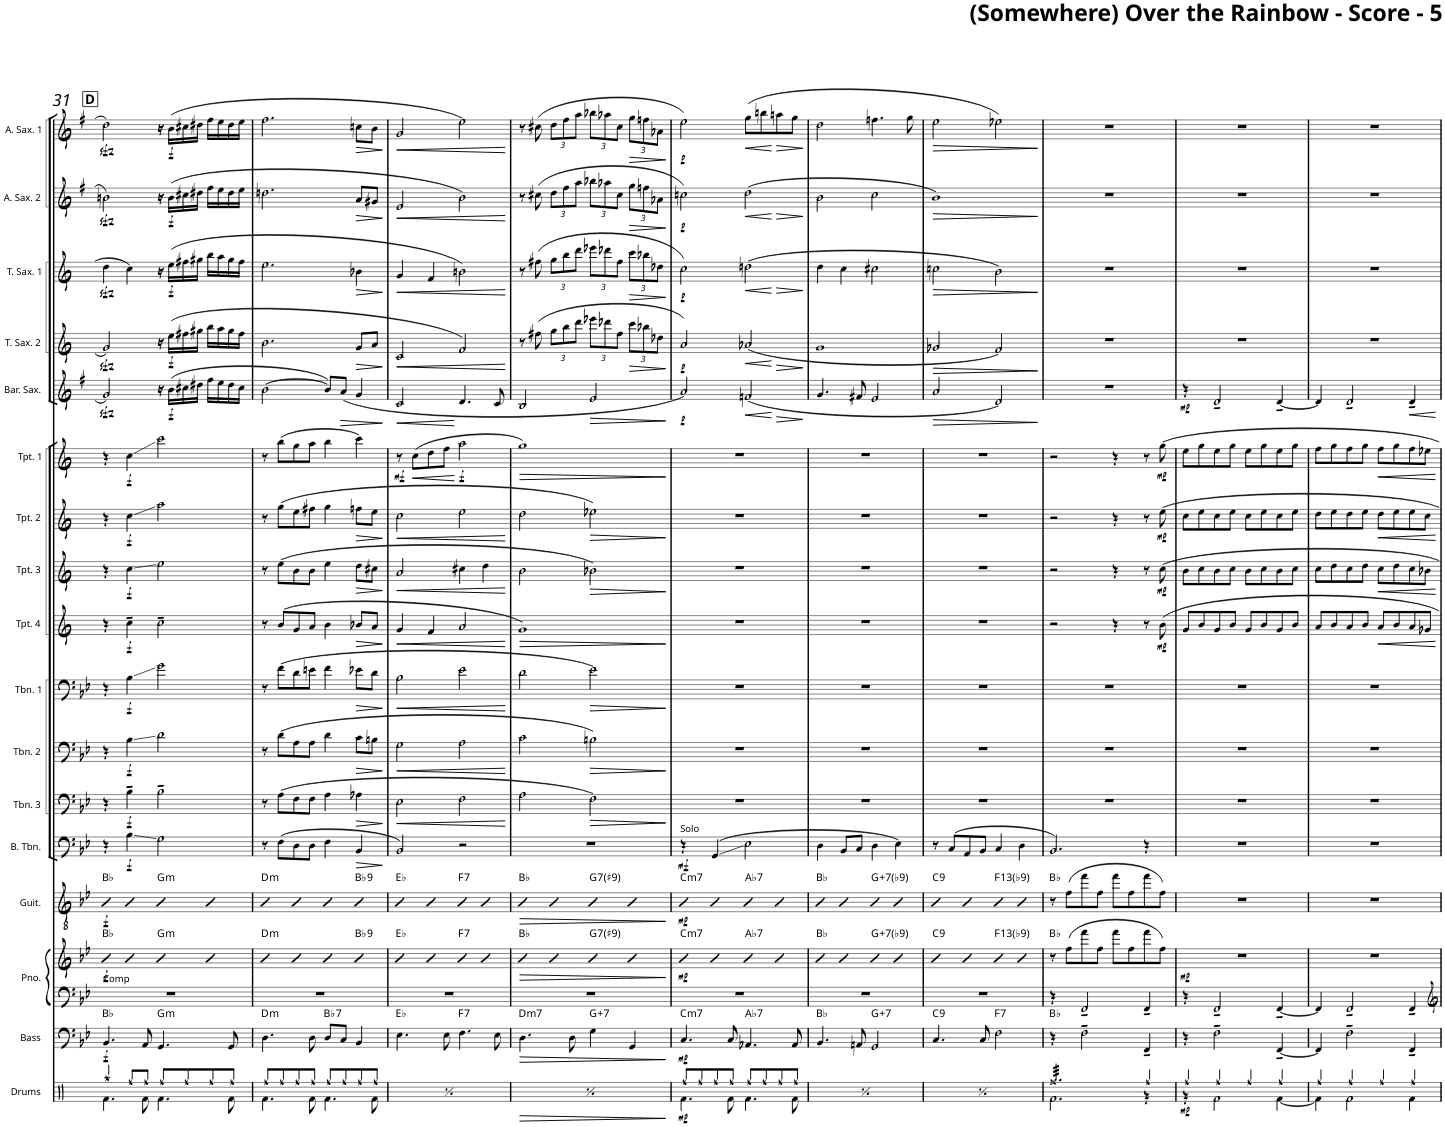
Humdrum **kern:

**kern	**dynam	**kern	**dynam	**kern	**dynam	**kern	**dynam	**kern	**dynam	**kern	**dynam	**harte	**kern	**kern	**dynam	**harte	**kern	**dynam	**harte	**kern	**dynam	**kern	**dynam	**kern	**dynam	**kern	**dynam	**kern	**dynam	**kern	**dynam	**kern	**dynam	**kern	**dynam	**kern	**dynam	**kern	**dynam	**kern	**dynam	**kern	**dynam	**kern	**dynam	**kern	**dynam	**kern	**dynam	**kern	**dynam	**kern	**dynam	**kern	**dynam
*part26	*part26	*part25	*part25	*part24	*part24	*part23	*part23	*part22	*part22	*part21	*part21	*part21	*part20	*part20	*part20	*part20	*part19	*part19	*part19	*part18	*part18	*part17	*part17	*part16	*part16	*part15	*part15	*part14	*part14	*part13	*part13	*part12	*part12	*part11	*part11	*part10	*part10	*part9	*part9	*part8	*part8	*part7	*part7	*part6	*part6	*part5	*part5	*part4	*part4	*part3	*part3	*part2	*part2	*part1	*part1
*staff27	*staff27	*staff26	*staff26	*staff25	*staff25	*staff24	*staff24	*staff23	*staff23	*staff22	*staff22	*	*staff21	*staff20	*staff20/21	*	*staff19	*staff19	*	*staff18	*staff18	*staff17	*staff17	*staff16	*staff16	*staff15	*staff15	*staff14	*staff14	*staff13	*staff13	*staff12	*staff12	*staff11	*staff11	*staff10	*staff10	*staff9	*staff9	*staff8	*staff8	*staff7	*staff7	*staff6	*staff6	*staff5	*staff5	*staff4	*staff4	*staff3	*staff3	*staff2	*staff2	*staff1	*staff1
*I"Violoncello	*	*I"Viola	*	*I"Violin 2	*	*I"Violin 1	*	*I"Drums	*	*I"Bass	*	*	*I"Piano	*	*	*	*I"Guitar	*	*	*I"Bass Bone	*	*I"Trombone 3	*	*I"Trombone 2	*	*I"Trombone 1	*	*I"Trumpet 4	*	*I"Trumpet 3	*	*I"Trumpet 2	*	*I"Trumpet 1	*	*I"Bari Sax	*	*I"Tenor Sax 2	*	*I"Tenor Sax 1	*	*I"Alto Sax 2	*	*I"Alto Sax 1	*	*I"Bb Bass Clarinet	*	*I"Bb Clarinet	*	*I"Bb Clarinet	*	*I"Flute	*	*I"Flute	*
*I'Vc.	*	*I'Vla.	*	*I'Vln. 2	*	*I'Vln. 1	*	*I'Drums	*	*I'Bass	*	*	*I'Pno.	*	*	*	*I'Guit.	*	*	*	*	*I'Tbn. 3	*	*I'Tbn. 2	*	*I'Tbn. 1	*	*I'Tpt. 4	*	*I'Tpt. 3	*	*I'Tpt. 2	*	*I'Tpt. 1	*	*I'Bar. Sax.	*	*I'T. Sax. 2	*	*I'T. Sax. 1	*	*I'A. Sax. 2	*	*I'A. Sax. 1	*	*I'Bb B. Cl.	*	*I'Bb Cl.	*	*I'Bb Cl.	*	*I'Fl.	*	*I'Fl.	*
!!LO:PB:g=z
*clefF4	*	*clefC3	*	*clefG2	*	*clefG2	*	*clefX	*	*clefF4	*	*	*clefF4	*clefG2	*	*	*clefGv2	*	*	*clefF4	*	*clefF4	*	*clefF4	*	*clefF4	*	*clefG2	*	*clefG2	*	*clefG2	*	*clefG2	*	*clefG2	*	*clefG2	*	*clefG2	*	*clefG2	*	*clefG2	*	*clefG2	*	*clefG2	*	*clefG2	*	*clefG2	*	*clefG2	*
*	*	*	*	*	*	*	*	*	*	*Trd7c12	*	*	*	*	*	*	*	*	*	*	*	*	*	*	*	*	*	*Trd1c2	*	*Trd1c2	*	*Trd1c2	*	*Trd1c2	*	*Trd12c21	*	*Trd8c14	*	*Trd8c14	*	*Trd5c9	*	*Trd5c9	*	*Trd8c14	*	*Trd1c2	*	*Trd1c2	*	*	*	*	*
*k[b-e-]	*	*k[b-e-]	*	*k[b-e-]	*	*k[b-e-]	*	*k[]	*	*k[b-e-]	*	*	*k[b-e-]	*k[b-e-]	*	*	*k[b-e-]	*	*	*k[b-e-]	*	*k[b-e-]	*	*k[b-e-]	*	*k[b-e-]	*	*k[]	*	*k[]	*	*k[]	*	*k[]	*	*k[f#]	*	*k[]	*	*k[]	*	*k[f#]	*	*k[f#]	*	*k[]	*	*k[]	*	*k[]	*	*k[b-e-]	*	*k[b-e-]	*
*M4/4	*	*M4/4	*	*M4/4	*	*M4/4	*	*M4/4	*	*M4/4	*	*	*M4/4	*M4/4	*	*	*M4/4	*	*	*M4/4	*	*M4/4	*	*M4/4	*	*M4/4	*	*M4/4	*	*M4/4	*	*M4/4	*	*M4/4	*	*M4/4	*	*M4/4	*	*M4/4	*	*M4/4	*	*M4/4	*	*M4/4	*	*M4/4	*	*M4/4	*	*M4/4	*	*M4/4	*
!!LO:REH:place=s1:a:B:cj:fs=14:t=D
=31	=31	=31	=31	=31	=31	=31	=31	=31	=31	=31	=31	=31	=31	=31	=31	=31	=31	=31	=31	=31	=31	=31	=31	=31	=31	=31	=31	=31	=31	=31	=31	=31	=31	=31	=31	=31	=31	=31	=31	=31	=31	=31	=31	=31	=31	=31	=31	=31	=31	=31	=31	=31	=31	=31	=31
*	*	*	*	*^	*	*	*	*^	*	*	*	*	*	*	*	*	*	*	*	*	*	*	*	*	*	*	*	*	*	*	*	*	*	*	*	*	*	*	*	*	*	*	*	*	*	*	*	*	*	*	*	*	*	*	*
!	!	!	!	!	!	!	!	!	!	!	!	!	!	!	!	!LO:TX:b:t=Comp	!	!	!	!	!	!	!	!	!	!	!	!	!	!	!	!	!	!	!	!	!	!	!	!	!	!	!	!	!	!	!	!	!	!	!	!	!	!	!	!	!
!	!	!	!	!	!	!LO:DY:b	!	!	!	!	!	!	!LO:DY:b	!	!	!	!LO:DY:b	!	!	!LO:DY:b	!	!	!	!	!	!	!	!	!	!	!	!	!	!	!	!	!	!	!	!	!	!	!	!	!	!	!	!	!	!	!	!	!	!	!	!	!
1BB-zz<	.	1Dnzz<	.	4c	1d	sfz	1fzz<	.	4Raa/	4.Rf\	.	4.BB-/	f	Bb:maj	1r	4b-	f	Bb:maj	4B-	f	Bb:maj	4r	.	4r	.	4r	.	4r	.	4r	.	4r	.	4r	.	4r	.	2gzz</	.	2gzz</	.	4ddzz<\	.	2bnzz<\	.	2ddzz<\	.	1czz<	.	1enzz<	.	1gzz<	.	4cczz<	.	1ffzz<	.
!	!	!	!	!	!	!	!	!	!	!	!	!	!	!	!	!	!	!	!	!	!	!	!LO:DY:b	!	!LO:DY:b	!	!LO:DY:b	!	!LO:DY:b	!	!LO:DY:b	!	!LO:DY:b	!	!LO:DY:b	!	!LO:DY:b	!	!	!	!	!	!	!	!	!	!	!	!	!	!	!	!	!	!	!	!
.	.	.	.	2.B-	.	.	.	.	8Rff/L	.	.	.	.	.	.	4b-	.	.	4B-	.	.	4B-\	f	4B-~\	f	4B-\	f	4B-\	f	4cc~\	f	4cc\	f	4cc\	f	4cc\	f	.	.	.	.	4cc\	.	.	.	.	.	.	.	.	.	.	.	2.b-	.	.	.
.	.	.	.	.	.	.	.	.	8Rff/J	8Rf\	.	8AA/	.	.	.	.	.	.	.	.	.	.	.	.	.	.	.	.	.	.	.	.	.	.	.	.	.	.	.	.	.	.	.	.	.	.	.	.	.	.	.	.	.	.	.	.	.
!	!	!	!	!	!	!	!	!	!	!	!	!	!	!LO:H:kt=m	!	!	!	!LO:H:kt=m	!	!	!LO:H:kt=m	!	!	!	!	!	!	!	!	!	!	!	!	!	!	!	!	!	!	!	!	!	!	!	!	!	!	!	!	!	!	!	!	!	!	!	!
.	.	.	.	.	.	.	.	.	8Rff/L	4.Rf\	.	4.GG/	.	G:min	.	4b-	.	G:min	4B-	.	G:min	2G\	.	2B-~\	.	2d\	.	2g\	.	2cc~\	.	2ee\	.	2aa\	.	2ccc\	.	16r	.	16r	.	16r	.	16r	.	16r	.	.	.	.	.	.	.	.	.	.	.
!	!	!	!	!	!	!	!	!	!	!	!	!	!	!	!	!	!	!	!	!	!	!	!	!	!	!	!	!	!	!	!	!	!	!	!	!	!	!	!LO:DY:b	!	!LO:DY:b	!	!LO:DY:b	!	!LO:DY:b	!	!LO:DY:b	!	!	!	!	!	!	!	!	!	!
.	.	.	.	.	.	.	.	.	.	.	.	.	.	.	.	.	.	.	.	.	.	.	.	.	.	.	.	.	.	.	.	.	.	.	.	.	.	(16b\LL	f	(16ee\LL	f	(16ee\LL	f	(16b\LL	f	(16b\LL	f	.	.	.	.	.	.	.	.	.	.
.	.	.	.	.	.	.	.	.	8Rff/	.	.	.	.	.	.	.	.	.	.	.	.	.	.	.	.	.	.	.	.	.	.	.	.	.	.	.	.	16cc#X\	.	16ff#X\	.	16ff#X\	.	16cc#X\	.	16cc#X\	.	.	.	.	.	.	.	.	.	.	.
.	.	.	.	.	.	.	.	.	.	.	.	.	.	.	.	.	.	.	.	.	.	.	.	.	.	.	.	.	.	.	.	.	.	.	.	.	.	16dd#X\JJ	.	16gg#X\JJ	.	16gg#X\JJ	.	16dd#X\JJ	.	16dd#X\JJ	.	.	.	.	.	.	.	.	.	.	.
.	.	.	.	.	.	.	.	.	8Rff/	.	.	.	.	.	.	4b-	.	.	4B-	.	.	.	.	.	.	.	.	.	.	.	.	.	.	.	.	.	.	16ff#\LL	.	16bb\LL	.	16bb\LL	.	16ff#\LL	.	16ff#\LL	.	.	.	.	.	.	.	.	.	.	.
.	.	.	.	.	.	.	.	.	.	.	.	.	.	.	.	.	.	.	.	.	.	.	.	.	.	.	.	.	.	.	.	.	.	.	.	.	.	16ee\	.	16aa\	.	16aa\	.	16ee\	.	16ee\	.	.	.	.	.	.	.	.	.	.	.
.	.	.	.	.	.	.	.	.	8Rff/J	8Rf\	.	8GG/	.	.	.	.	.	.	.	.	.	.	.	.	.	.	.	.	.	.	.	.	.	.	.	.	.	16dd#\	.	16gg#\	.	16gg#\	.	16dd#\	.	16dd#\	.	.	.	.	.	.	.	.	.	.	.
.	.	.	.	.	.	.	.	.	.	.	.	.	.	.	.	.	.	.	.	.	.	.	.	.	.	.	.	.	.	.	.	.	.	.	.	.	.	16cc#\JJ	.	16ff#\JJ	.	16ff#\JJ	.	16ee\JJ	.	16ee\JJ	.	.	.	.	.	.	.	.	.	.	.
*	*	*	*	*v	*v	*	*	*	*	*	*	*	*	*	*	*	*	*	*	*	*	*	*	*	*	*	*	*	*	*	*	*	*	*	*	*	*	*	*	*	*	*	*	*	*	*	*	*	*	*	*	*	*	*	*	*	*
=32	=32	=32	=32	=32	=32	=32	=32	=32	=32	=32	=32	=32	=32	=32	=32	=32	=32	=32	=32	=32	=32	=32	=32	=32	=32	=32	=32	=32	=32	=32	=32	=32	=32	=32	=32	=32	=32	=32	=32	=32	=32	=32	=32	=32	=32	=32	=32	=32	=32	=32	=32	=32	=32	=32	=32	=32
!	!	!	!	!	!	!	!	!	!	!	!	!	!LO:H:kt=m	!	!	!	!LO:H:kt=m	!	!	!LO:H:kt=m	!	!	!	!	!	!	!	!	!	!	!	!	!	!	!	!	!	!	!	!	!	!	!	!	!	!	!	!	!	!	!	!	!	!	!	!
[2D	.	8r	.	8r	.	8r	.	8Rff/L	4.Rf\	.	4.D\	.	D:min	1r	4b-	.	D:min	4B-	.	D:min	8r	.	8r	.	8r	.	8r	.	8r	.	8r	.	8r	.	8r	.	[2b\	.	2.b\	.	2.ee\	.	2.ddn\	.	2.ff#\	.	[2e	.	8r	.	8r	.	8r	.	8r	.
.	.	(8A	.	(8d 8f	.	(8a	.	8Rff/	.	.	.	.	.	.	.	.	.	.	.	.	(8F\L	.	(8A\L	.	(8d\L	.	(8f\L	.	(8b/L	.	(8ee\L	.	(8gg\L	.	(8bb\L	.	.	.	.	.	.	.	.	.	.	.	.	.	(8b	.	(8ee	.	(8ff	.	(8aa	.
.	.	8F/L	.	8A/ 8d/L	.	8f/L	.	8Rff/	.	.	.	.	.	.	4b-	.	.	4B-	.	.	8D\	.	8F\	.	8A\	.	8d\	.	8g/	.	8b\	.	8ee\	.	8gg\	.	.	.	.	.	.	.	.	.	.	.	.	.	8g/L	.	8b\L	.	8dd\L	.	8ff\L	.
.	.	8G/J	.	8A/ 8en/J	.	8g/J	.	8Rff/J	8Rf\	.	8D\	.	.	.	.	.	.	.	.	.	8D\J	.	8F\J	.	8A\J	.	8en\J	.	8a/J	.	8b\J	.	8ff#X\J	.	8aa\J	.	.	.	.	.	.	.	.	.	.	.	.	.	8a/J	.	8b\J	.	8een\J	.	8gg\J	.
!	!	!	!	!	!	!	!	!	!	!	!	!	!LO:H:kt=7	!	!	!	!	!	!	!	!	!	!	!	!	!	!	!	!	!	!	!	!	!	!	!	!	!	!	!	!	!	!	!	!	!	!	!	!	!	!	!	!	!	!	!
8D/L]	.	4A	.	4d 4f	.	4a	.	8Rff/L	4.Rf\	.	8D/L	.	Bb:7	.	4b-	.	.	4B-	.	.	4F\	.	4A\	.	4d\	.	4f\	.	4b\	.	4ee\	.	4gg\	.	4bb\	.	8b/L])	.	.	.	.	.	.	.	.	.	8e/L]	.	4b	.	4ee	.	4ff	.	4aa	.
!	!LO:HP:b	!	!	!	!	!	!	!	!	!	!	!	!	!	!	!	!	!	!	!	!	!	!	!	!	!	!	!	!	!	!	!	!	!	!	!	!	!LO:HP:b	!	!	!	!	!	!	!	!	!	!LO:HP:b	!	!	!	!	!	!	!	!
(8C/J	>	.	.	.	.	.	.	8Rff/	.	.	8C/J	.	.	.	.	.	.	.	.	.	.	.	.	.	.	.	.	.	.	.	.	.	.	.	.	.	(8a/J	>	.	.	.	.	.	.	.	.	(8d/J	>	.	.	.	.	.	.	.	.
!	!	!	!LO:HP:b	!	!LO:HP:b	!	!	!	!	!	!	!	!	!	!	!	!LO:H:kt=9	!	!	!LO:H:kt=9	!	!LO:HP:b	!	!LO:HP:b	!	!LO:HP:b	!	!LO:HP:b	!	!LO:HP:b	!	!LO:HP:b	!	!LO:HP:b	!	!	!	!	!	!LO:HP:b	!	!LO:HP:b	!	!LO:HP:b	!	!LO:HP:b	!	!	!	!LO:HP:b	!	!LO:HP:b	!	!LO:HP:b	!	!
4BB-	.	8A-X/L	>	8c/ 8e-X/L	>	4b-)	.	8Rff/	.	.	4BB-/	.	.	.	4b-	.	Bb:9	4B-	.	Bb:9	4BB-/	>	4A-X\	>	8c\L	>	8e-X\L	>	8b-X/L	>	8dd\L	>	8ffn\L	>	4ccc\)	.	4g/	.	8g/L	>	4b-X\	>	8a/L	>	8ccn\L	>	4c	.	8b-X/L	>	8dd\L	>	8ee-X\L	>	4bb-)	.
.	.	8G/J	.	8Bn/ 8d/J	.	.	.	8Rff/J	8Rf\	.	.	.	.	.	.	.	.	.	.	.	.	.	.	.	8Bn\J	.	8d\J	.	8a/J	.	8cc#X\J	.	8ee\J	.	.	.	.	.	8a/J	.	.	.	8g#X/J	.	8b\J	.	.	.	8a/J	.	8cc#X\J	.	8dd\J	.	.	.
*	*	*	*	*	*	*	*	*v	*v	*	*	*	*	*	*	*	*	*	*	*	*	*	*	*	*	*	*	*	*	*	*	*	*	*	*	*	*	*	*	*	*	*	*	*	*	*	*	*	*	*	*	*	*	*	*	*
.	]	.	]	.	]	.	.	.	.	.	.	.	.	.	.	.	.	.	.	.	]	.	]	.	]	.	]	.	]	.	]	.	]	.	.	.	]	.	]	.	]	.	]	.	]	.	]	.	]	.	]	.	]	.	.
=33	=33	=33	=33	=33	=33	=33	=33	=33	=33	=33	=33	=33	=33	=33	=33	=33	=33	=33	=33	=33	=33	=33	=33	=33	=33	=33	=33	=33	=33	=33	=33	=33	=33	=33	=33	=33	=33	=33	=33	=33	=33	=33	=33	=33	=33	=33	=33	=33	=33	=33	=33	=33	=33	=33	=33
!	!LO:HP:b	!	!LO:HP:b	!	!LO:HP:b	!	!LO:DY:b	!	!	!	!	!	!	!	!	!	!	!	!	!	!	!	!LO:HP:b	!	!LO:HP:b	!	!LO:HP:b	!	!LO:HP:b	!	!LO:HP:b	!	!LO:HP:b	!	!LO:DY:b	!	!LO:HP:b	!	!LO:HP:b	!	!LO:HP:b	!	!LO:HP:b	!	!LO:HP:b	!	!LO:HP:b	!	!LO:HP:b	!	!LO:HP:b	!	!LO:HP:b	!	!LO:DY:b
*	*	*	*	*^	*	*	*	*^	*	*	*	*	*	*	*	*	*	*	*	*	*	*	*	*	*	*	*	*	*	*	*	*	*	*	*	*	*	*	*	*	*	*	*	*	*	*	*	*	*	*	*	*	*	*	*
2EE-	<	4F	<	2G 2B-	2ryy	<	8r	mf	8Rff/L	4.Rf\	.	4.E-\	.	Eb:maj	1r	4b-	.	Eb:maj	4B-	.	Eb:maj	2BB-/)	.	2E-\	<	2G\	<	2B-\	<	4g/	<	2a/	<	2cc\	<	8r	mf	2c/	<	2c/	<	4g/	<	2e/	<	2g/	<	2F	<	4g	<	2a	<	2b-	<	8r	mf
!	!	!	!	!	!	!	!	!LO:HP:b	!	!	!	!	!	!	!	!	!	!	!	!	!	!	!	!	!	!	!	!	!	!	!	!	!	!	!	!	!LO:HP:b	!	!	!	!	!	!	!	!	!	!	!	!	!	!	!	!	!	!	!	!LO:HP:b
.	.	.	.	.	.	.	(8B-	<	8Rff/	.	.	.	.	.	.	.	.	.	.	.	.	.	.	.	.	.	.	.	.	.	.	.	.	.	.	(8cc\L	<	.	.	.	.	.	.	.	.	.	.	.	.	.	.	.	.	.	.	(8b-	<
.	.	4E-	.	.	.	.	8c/L	.	8Rff/	.	.	.	.	.	.	4b-	.	.	4B-	.	.	.	.	.	.	.	.	.	.	4f/	.	.	.	.	.	8dd\	.	.	.	.	.	4f/	.	.	.	.	.	.	.	4f	.	.	.	.	.	8cc\L	.
.	.	.	.	.	.	.	8e-/J	.	8Rff/J	8Rf\	.	8E-\	.	.	.	.	.	.	.	.	.	.	.	.	.	.	.	.	.	.	.	.	.	.	.	8ff\J	.	.	.	.	.	.	.	.	.	.	.	.	.	.	.	.	.	.	.	8ee-\J	.
!	!	!	!	!	!	!	!	!LO:DY:n=1:b	!	!	!	!	!	!LO:H:kt=7	!	!	!	!LO:H:kt=7	!	!	!LO:H:kt=7	!	!	!	!	!	!	!	!	!	!	!	!	!	!	!	!LO:DY:n=1:b	!	!	!	!	!	!	!	!	!	!	!	!	!	!	!	!	!	!	!	!LO:DY:n=1:b
4.FF	[	2G	.	2d	4Bn	.	2g	[ f	8Rff/L	4.Rf\	.	4.F\	.	F:7	.	4b-	.	F:7	4B-	.	F:7	2r	.	2F\	.	2A\	.	2e-\	.	2a/	.	4cc#X\	.	2ee\	.	2aa\	[ f	4.d/	[	2f/)	.	2bn\)	.	2b\)	.	2ee\)	.	4.G	[	2a	.	4cc#X	.	2dd	.	2gg	[ f
.	.	.	.	.	.	.	.	.	8Rff/	.	.	.	.	.	.	.	.	.	.	.	.	.	.	.	.	.	.	.	.	.	.	.	.	.	.	.	.	.	.	.	.	.	.	.	.	.	.	.	.	.	.	.	.	.	.	.	.
.	.	.	.	.	4c	.	.	.	8Rff/	.	.	.	.	.	.	4b-	.	.	4B-	.	.	.	.	.	.	.	.	.	.	.	.	4dd\	.	.	.	.	.	.	.	.	.	.	.	.	.	.	.	.	.	.	.	4dd	.	.	.	.	.
8EE-	.	.	.	.	.	.	.	.	8Rff/J	8Rf\	.	8E-\	.	.	.	.	.	.	.	.	.	.	.	.	.	.	.	.	.	.	.	.	.	.	.	.	.	8c/	.	.	.	.	.	.	.	.	.	8F	.	.	.	.	.	.	.	.	.
*	*	*	*	*v	*v	*	*	*	*v	*v	*	*	*	*	*	*	*	*	*	*	*	*	*	*	*	*	*	*	*	*	*	*	*	*	*	*	*	*	*	*	*	*	*	*	*	*	*	*	*	*	*	*	*	*	*	*	*
.	.	.	[	.	[	.	.	.	.	.	.	.	.	.	.	.	.	.	.	.	.	.	[	.	[	.	[	.	[	.	[	.	[	.	.	.	.	.	[	.	[	.	[	.	[	.	.	.	[	.	[	.	[	.	.
=34	=34	=34	=34	=34	=34	=34	=34	=34	=34	=34	=34	=34	=34	=34	=34	=34	=34	=34	=34	=34	=34	=34	=34	=34	=34	=34	=34	=34	=34	=34	=34	=34	=34	=34	=34	=34	=34	=34	=34	=34	=34	=34	=34	=34	=34	=34	=34	=34	=34	=34	=34	=34	=34	=34	=34
!	!	!	!LO:HP:b	!	!	!	!LO:HP:b	!	!	!	!LO:HP:b	!LO:H:kt=m7	!	!	!LO:HP:b	!	!	!LO:HP:b	!	!	!	!	!	!	!	!	!	!	!LO:HP:b	!	!	!	!	!	!LO:HP:b	!	!	!	!	!	!	!	!	!	!	!	!	!	!LO:HP:b	!	!	!	!	!	!LO:HP:b
*	*	*	*	*	*	*	*	*^	*	*	*	*	*	*	*	*	*	*	*	*	*	*	*	*	*	*	*	*	*	*	*	*	*	*	*	*	*	*	*	*	*	*	*	*	*	*	*	*	*	*	*	*	*	*	*
2DD	.	1F)	>	2A 2c	.	1f)	>	8Rff/L	4.Rf\	.	4.D\	>	D:min7	1r	4b-	>	Bb:maj	4B-	>	Bb:maj	1r	.	2A\	.	2c\	.	2d\	.	1g)	>	2b\	.	2dd\	.	1gg)	>	2B/	.	8r	.	8r	.	8r	.	8r	.	2E	.	1g)	>	2b	.	2cc	.	1ff)	>
.	.	.	.	.	.	.	.	8Rff/	.	.	.	.	.	.	.	.	.	.	.	.	.	.	.	.	.	.	.	.	.	.	.	.	.	.	.	.	.	.	(8ff#X\	.	(8ff#X\	.	(8cc#X\	.	(8cc#X\	.	.	.	.	.	.	.	.	.	.	.
*	*	*	*	*	*	*	*	*	*	*	*	*	*	*	*	*	*	*	*	*	*	*	*	*	*	*	*	*	*	*	*	*	*	*	*	*	*	*	*Xbrackettup	*	*Xbrackettup	*	*Xbrackettup	*	*Xbrackettup	*	*	*	*	*	*	*	*	*	*	*
.	.	.	.	.	.	.	.	8Rff/	.	.	.	.	.	.	4b-	.	.	4B-	.	.	.	.	.	.	.	.	.	.	.	.	.	.	.	.	.	.	.	.	12gg\L	.	12gg\L	.	12dd\L	.	12dd\L	.	.	.	.	.	.	.	.	.	.	.
.	.	.	.	.	.	.	.	.	.	.	.	.	.	.	.	.	.	.	.	.	.	.	.	.	.	.	.	.	.	.	.	.	.	.	.	.	.	.	12bb\	.	12bb\	.	12ff#\	.	12ff#\	.	.	.	.	.	.	.	.	.	.	.
.	.	.	.	.	.	.	.	8Rff/J	8Rf\	.	8D\	.	.	.	.	.	.	.	.	.	.	.	.	.	.	.	.	.	.	.	.	.	.	.	.	.	.	.	.	.	.	.	.	.	.	.	.	.	.	.	.	.	.	.	.	.
.	.	.	.	.	.	.	.	.	.	.	.	.	.	.	.	.	.	.	.	.	.	.	.	.	.	.	.	.	.	.	.	.	.	.	.	.	.	.	12ddd\J	.	12ddd\J	.	12aa\J	.	12aa\J	.	.	.	.	.	.	.	.	.	.	.
!	!LO:HP:b	!	!	!	!LO:HP:b	!	!	!	!	!	!	!	!LO:H:kt=7	!	!	!	!LO:H:kt=7	!	!	!LO:H:kt=7	!	!	!	!LO:HP:b	!	!LO:HP:b	!	!LO:HP:b	!	!	!	!LO:HP:b	!	!LO:HP:b	!	!	!	!LO:HP:b	!	!	!	!	!	!	!	!	!	!LO:HP:b	!	!	!	!LO:HP:b	!	!LO:HP:b	!	!
2GG	>	.	.	2A-X 2d-X)	>	.	.	8Rff/L	4.Rf\	.	4G\	.	G:aug(b7)	.	4b-	.	G:7(#9)	4B-	.	G:7(#9)	.	.	2F\)	>	2Bn\)	>	2e-\)	>	.	.	2b-X\)	>	2ee-X\)	>	.	.	2e/	>	12eee-X\L	.	12eee-X\L	.	12bb-X\L	.	12bb-X\L	.	2A	>	.	.	2b-X)	>	2dd-X)	>	.	.
.	.	.	.	.	.	.	.	.	.	.	.	.	.	.	.	.	.	.	.	.	.	.	.	.	.	.	.	.	.	.	.	.	.	.	.	.	.	.	12ddd-X\	.	12ddd-X\	.	12aa-X\	.	12aa-X\	.	.	.	.	.	.	.	.	.	.	.
.	.	.	.	.	.	.	.	8Rff/	.	.	.	.	.	.	.	.	.	.	.	.	.	.	.	.	.	.	.	.	.	.	.	.	.	.	.	.	.	.	.	.	.	.	.	.	.	.	.	.	.	.	.	.	.	.	.	.
.	.	.	.	.	.	.	.	.	.	.	.	.	.	.	.	.	.	.	.	.	.	.	.	.	.	.	.	.	.	.	.	.	.	.	.	.	.	.	12ff#\J	.	12ff#\J	.	12cc#\J	.	12cc#\J	.	.	.	.	.	.	.	.	.	.	.
!	!	!	!	!	!	!	!	!	!	!	!	!	!	!	!	!	!	!	!	!	!	!	!	!	!	!	!	!	!	!	!	!	!	!	!	!	!	!	!	!LO:HP:b	!	!LO:HP:b	!	!LO:HP:b	!	!LO:HP:b	!	!	!	!	!	!	!	!	!	!
.	.	.	.	.	.	.	.	8Rff/	.	.	4GG/	.	.	.	4b-	.	.	4B-	.	.	.	.	.	.	.	.	.	.	.	.	.	.	.	.	.	.	.	.	12ccc\L	>	12ccc\L	>	12gg\L	>	12gg\L	>	.	.	.	.	.	.	.	.	.	.
.	.	.	.	.	.	.	.	.	.	.	.	.	.	.	.	.	.	.	.	.	.	.	.	.	.	.	.	.	.	.	.	.	.	.	.	.	.	.	12bb-X\	.	12bb-X\	.	12ffn\	.	12ffn\	.	.	.	.	.	.	.	.	.	.	.
.	.	.	.	.	.	.	.	8Rff/J	8Rf\	.	.	.	.	.	.	.	.	.	.	.	.	.	.	.	.	.	.	.	.	.	.	.	.	.	.	.	.	.	.	.	.	.	.	.	.	.	.	.	.	.	.	.	.	.	.	.
.	.	.	.	.	.	.	.	.	.	.	.	.	.	.	.	.	.	.	.	.	.	.	.	.	.	.	.	.	.	.	.	.	.	.	.	.	.	.	12dd-X\J	.	12dd-X\J	.	12a-X\J	.	12a-X\J	.	.	.	.	.	.	.	.	.	.	.
*	*	*	*	*	*	*	*	*v	*v	*	*	*	*	*	*	*	*	*	*	*	*	*	*	*	*	*	*	*	*	*	*	*	*	*	*	*	*	*	*	*	*	*	*	*	*	*	*	*	*	*	*	*	*	*	*	*
.	]	.	]	.	]	.	]	.	.	.	]	.	.	.	]	.	.	]	.	.	.	.	]	.	]	.	]	.	]	.	]	.	]	.	]	.	]	.	]	.	]	.	]	.	]	.	]	.	]	.	]	.	]	.	]
=35	=35	=35	=35	=35	=35	=35	=35	=35	=35	=35	=35	=35	=35	=35	=35	=35	=35	=35	=35	=35	=35	=35	=35	=35	=35	=35	=35	=35	=35	=35	=35	=35	=35	=35	=35	=35	=35	=35	=35	=35	=35	=35	=35	=35	=35	=35	=35	=35	=35	=35	=35	=35	=35	=35	=35
*^	*	*^	*	*^	*	*	*	*^	*	*	*	*	*	*	*	*	*	*	*	*	*	*	*	*	*	*	*	*	*	*	*	*	*	*	*	*^	*	*^	*	*^	*	*^	*	*	*	*^	*	*^	*	*^	*	*^	*	*	*
*	*	*	*	*	*	*	*^	*	*	*	*	*	*	*	*	*	*	*	*	*	*	*	*	*	*	*	*	*	*	*	*	*	*	*	*	*	*	*	*	*	*	*	*	*	*	*	*	*	*	*	*	*	*	*	*	*	*	*	*	*	*	*	*	*	*	*	*
!	!	!	!	!	!	!	!	!	!	!	!	!	!	!	!	!	!	!	!	!	!	!	!	!	!LO:TX:a:t=Solo	!	!	!	!	!	!	!	!	!	!	!	!	!	!	!	!	!	!	!	!	!	!	!	!	!	!	!	!	!	!	!	!	!	!	!	!	!	!	!	!	!	!	!
!	!	!LO:DY:b	!	!	!LO:DY:b	!	!	!	!LO:DY:b	!	!LO:DY:b	!	!	!LO:DY:b	!	!LO:DY:b	!LO:H:kt=m7	!	!	!LO:DY:b	!LO:H:kt=m7	!	!LO:DY:b	!LO:H:kt=m7	!	!LO:DY:b	!	!	!	!	!	!	!	!	!	!	!	!	!	!	!	!	!LO:DY:b	!	!	!LO:DY:b	!	!	!LO:DY:b	!	!	!LO:DY:b	!	!LO:DY:b	!	!	!LO:DY:b	!	!	!LO:DY:b	!	!	!LO:DY:b	!	!	!LO:DY:b	!	!LO:DY:b
2C)	2ryy	p	2G	2ryy	p	2B- 2e-X	2ryy	2ryy	p	2g	p	8Rff/L	4.Rf\	mp	4.C/	mp	C:min7	1r	4b-	mp	C:min7	4B-	mp	C:min7	4r	mf	1r	.	1r	.	1r	.	1r	.	1r	.	1r	.	1r	.	2a/)	2ryy	p	2a/)	2ryy	p	2cc\)	2ryy	p	2ccn\)	2ryy	p	2ee\)	p	2d)	2ryy	p	2a	2ryy	p	2cc	2ryy	p	2ee-X	2ryy	p	2gg	p
.	.	.	.	.	.	.	.	.	.	.	.	8Rff/	.	.	.	.	.	.	.	.	.	.	.	.	.	.	.	.	.	.	.	.	.	.	.	.	.	.	.	.	.	.	.	.	.	.	.	.	.	.	.	.	.	.	.	.	.	.	.	.	.	.	.	.	.	.	.	.
.	.	.	.	.	.	.	.	.	.	.	.	8Rff/	.	.	.	.	.	.	4b-	.	.	4B-	.	.	(4GG/	.	.	.	.	.	.	.	.	.	.	.	.	.	.	.	.	.	.	.	.	.	.	.	.	.	.	.	.	.	.	.	.	.	.	.	.	.	.	.	.	.	.	.
.	.	.	.	.	.	.	.	.	.	.	.	8Rff/J	8Rf\	.	8C/	.	.	.	.	.	.	.	.	.	.	.	.	.	.	.	.	.	.	.	.	.	.	.	.	.	.	.	.	.	.	.	.	.	.	.	.	.	.	.	.	.	.	.	.	.	.	.	.	.	.	.	.	.
!	!	!LO:HP:b	!	!	!LO:HP:b	!	!	!	!LO:HP:b	!	!LO:HP:b	!	!	!	!	!	!LO:H:kt=7	!	!	!	!LO:H:kt=7	!	!	!LO:H:kt=7	!	!	!	!	!	!	!	!	!	!	!	!	!	!	!	!	!	!	!LO:HP:b	!	!	!LO:HP:b	!	!	!LO:HP:b	!	!	!LO:HP:b	!	!LO:HP:b	!	!	!LO:HP:b	!	!	!LO:HP:b	!	!	!LO:HP:b	!	!	!LO:HP:b	!	!LO:HP:b
(2AA-X	4AA-	<	(2G-X	4G-	<	(2cn 2f	4f	4c	<	(8b-\L	<	8Rff/L	4.Rf\	.	4.AA-X/	.	Ab:7	.	4b-	.	Ab:7	4B-	.	Ab:7	2E-\	.	.	.	.	.	.	.	.	.	.	.	.	.	.	.	(2fn/	4f	<	(2a-X/	4a-	<	(2ddn\	4dd	<	(2dd\	4dd	<	(8gg\L	<	(2B-X	4B-	<	(2a-X	4a-	<	(2ddn	4dd	<	(2ff	4ff	<	(8bb-\L	<
.	.	.	.	.	.	.	.	.	.	8ddn\J	.	8Rff/	.	.	.	.	.	.	.	.	.	.	.	.	.	.	.	.	.	.	.	.	.	.	.	.	.	.	.	.	.	.	.	.	.	.	.	.	.	.	.	.	8bbn\	.	.	.	.	.	.	.	.	.	.	.	.	.	8dddn\J	.
!	!	!	!	!	!LO:HP:n=1:b	!	!	!	!LO:HP:n=1:b	!	!LO:HP:n=1:b	!	!	!	!	!	!	!	!	!	!	!	!	!	!	!	!	!	!	!	!	!	!	!	!	!	!	!	!	!	!	!	!	!	!	!	!	!	!	!	!	!	!	!LO:HP:n=1:b	!	!	!	!	!	!LO:HP:n=1:b	!	!	!LO:HP:n=1:b	!	!	!LO:HP:n=1:b	!	!LO:HP:n=1:b
.	4AA-	[	.	4G-	[ >	.	4f	4c	[ >	8ccn\L	[ >	8Rff/	.	.	.	.	.	.	4b-	.	.	4B-	.	.	.	.	.	.	.	.	.	.	.	.	.	.	.	.	.	.	.	4f	[	.	4a-	[	.	4dd	[	.	4dd	[	8aan\	[ >	.	4B-	[	.	4a-	[ >	.	4dd	[ >	.	4ff	[ >	8cccn\L	[ >
.	.	.	.	.	.	.	.	.	.	8b-\J	.	8Rff/J	8Rf\	.	8AA-/	.	.	.	.	.	.	.	.	.	.	.	.	.	.	.	.	.	.	.	.	.	.	.	.	.	.	.	.	.	.	.	.	.	.	.	.	.	8gg\J	.	.	.	.	.	.	.	.	.	.	.	.	.	8bb-\J	.
*v	*v	*	*	*	*	*v	*v	*v	*	*	*	*v	*v	*	*	*	*	*	*	*	*	*	*	*	*	*	*	*	*	*	*	*	*	*	*	*	*	*	*	*	*v	*v	*	*v	*v	*	*v	*v	*	*v	*v	*	*	*	*v	*v	*	*v	*v	*	*v	*v	*	*v	*v	*	*	*
*	*	*v	*v	*	*	*	*	*	*	*	*	*	*	*	*	*	*	*	*	*	*	*	*	*	*	*	*	*	*	*	*	*	*	*	*	*	*	*	*	*	*	*	*	*	*	*	*	*	*	*	*	*	*	*	*	*
.	.	.	]	.	]	.	]	.	.	.	.	.	.	.	.	.	.	.	.	.	.	.	.	.	.	.	.	.	.	.	.	.	.	.	.	.	.	.	.	.	.	.	.	.	]	.	.	.	]	.	]	.	]	.	]
=36	=36	=36	=36	=36	=36	=36	=36	=36	=36	=36	=36	=36	=36	=36	=36	=36	=36	=36	=36	=36	=36	=36	=36	=36	=36	=36	=36	=36	=36	=36	=36	=36	=36	=36	=36	=36	=36	=36	=36	=36	=36	=36	=36	=36	=36	=36	=36	=36	=36	=36	=36	=36	=36	=36	=36
*	*	*	*	*^	*	*	*	*^	*	*	*	*	*	*	*	*	*	*	*	*	*	*	*	*	*	*	*	*	*	*	*	*	*	*	*	*	*	*	*	*	*	*	*	*	*	*	*	*	*	*	*	*	*	*	*
!	!	!	!	!	!	!	!	!	!	!	!LO:DY:b	!	!	!	!	!	!	!	!	!	!	!	!	!	!	!	!	!	!	!	!	!	!	!	!	!	!	!	!	!	!	!	!	!	!	!	!	!	!	!	!	!	!	!	!	!	!
4.BB-	.	1F	.	2d	4c	.	2f	.	8Rff/L	4.Rf\	mp	4.BB-/	.	Bb:maj	1r	4b-	.	Bb:maj	4B-	.	Bb:maj	4D\	.	1r	.	1r	.	1r	.	1r	.	1r	.	1r	.	1r	.	4.g/	.	1g	.	4dd\	.	2b\	.	2dd\	.	4.c	.	1g	.	4dd	.	2dd	.	2ff	.
.	.	.	.	.	.	.	.	.	8Rff/	.	.	.	.	.	.	.	.	.	.	.	.	.	.	.	.	.	.	.	.	.	.	.	.	.	.	.	.	.	.	.	.	.	.	.	.	.	.	.	.	.	.	.	.	.	.	.	.
.	.	.	.	.	4B-	.	.	.	8Rff/	.	.	.	.	.	.	4b-	.	.	4B-	.	.	8BB-/L	.	.	.	.	.	.	.	.	.	.	.	.	.	.	.	.	.	.	.	4cc\	.	.	.	.	.	.	.	.	.	4cc	.	.	.	.	.
8AAn	.	.	.	.	.	.	.	.	8Rff/J	8Rf\	.	8AAn/	.	.	.	.	.	.	.	.	.	8C/J	.	.	.	.	.	.	.	.	.	.	.	.	.	.	.	8f#X/	.	.	.	.	.	.	.	.	.	8Bn	.	.	.	.	.	.	.	.	.
!	!	!	!	!	!	!	!	!	!	!	!	!	!	!LO:H:kt=7	!	!	!	!LO:H:kt=7	!	!	!LO:H:kt=7	!	!	!	!	!	!	!	!	!	!	!	!	!	!	!	!	!	!	!	!	!	!	!	!	!	!	!	!	!	!	!	!	!	!	!	!
2GG	.	.	.	2Bn 2e-	2ryy	.	4.a-X	.	8Rff/L	4.Rf\	.	2GG/	.	G:aug(b7)	.	4b-	.	G:aug(b7,b9)	4B-	.	G:aug(b7,b9)	4D\	.	.	.	.	.	.	.	.	.	.	.	.	.	.	.	2e/	.	.	.	2cc#X\	.	2cc\	.	4.ffn\	.	2A	.	.	.	2cc#X	.	2ee-	.	4.aa-X	.
.	.	.	.	.	.	.	.	.	8Rff/	.	.	.	.	.	.	.	.	.	.	.	.	.	.	.	.	.	.	.	.	.	.	.	.	.	.	.	.	.	.	.	.	.	.	.	.	.	.	.	.	.	.	.	.	.	.	.	.
.	.	.	.	.	.	.	.	.	8Rff/	.	.	.	.	.	.	4b-	.	.	4B-	.	.	4E-\)	.	.	.	.	.	.	.	.	.	.	.	.	.	.	.	.	.	.	.	.	.	.	.	.	.	.	.	.	.	.	.	.	.	.	.
.	.	.	.	.	.	.	8b-	.	8Rff/J	8Rf\	.	.	.	.	.	.	.	.	.	.	.	.	.	.	.	.	.	.	.	.	.	.	.	.	.	.	.	.	.	.	.	.	.	.	.	8gg\	.	.	.	.	.	.	.	.	.	8bb-	.
=37	=37	=37	=37	=37	=37	=37	=37	=37	=37	=37	=37	=37	=37	=37	=37	=37	=37	=37	=37	=37	=37	=37	=37	=37	=37	=37	=37	=37	=37	=37	=37	=37	=37	=37	=37	=37	=37	=37	=37	=37	=37	=37	=37	=37	=37	=37	=37	=37	=37	=37	=37	=37	=37	=37	=37	=37	=37
!	!LO:HP:b	!	!LO:HP:b	!	!	!LO:HP:b	!	!LO:HP:b	!	!	!LO:DY:b	!	!	!LO:H:kt=9	!	!	!	!LO:H:kt=9	!	!	!LO:H:kt=9	!	!	!	!	!	!	!	!	!	!	!	!	!	!	!	!	!	!LO:HP:b	!	!LO:HP:b	!	!LO:HP:b	!	!LO:HP:b	!	!LO:HP:b	!	!LO:HP:b	!	!LO:HP:b	!	!LO:HP:b	!	!LO:HP:b	!	!LO:HP:b
2C	>	2F-X	>	1d)	2B-X	>	2g	>	8Rff/L	4.Rf\	mp	4.C/	.	C:9	1r	4b-	.	C:9	4B-	.	C:9	8r	.	1r	.	1r	.	1r	.	1r	.	1r	.	1r	.	1r	.	2a/	>	2g-X/	>	2ccn\	>	1b)	>	2ee\	>	2d	>	2g-X	>	2ccn	>	1dd)	>	2gg	>
.	.	.	.	.	.	.	.	.	8Rff/	.	.	.	.	.	.	.	.	.	.	.	.	(8C/L	.	.	.	.	.	.	.	.	.	.	.	.	.	.	.	.	.	.	.	.	.	.	.	.	.	.	.	.	.	.	.	.	.	.	.
.	.	.	.	.	.	.	.	.	8Rff/	.	.	.	.	.	.	4b-	.	.	4B-	.	.	8AA/	.	.	.	.	.	.	.	.	.	.	.	.	.	.	.	.	.	.	.	.	.	.	.	.	.	.	.	.	.	.	.	.	.	.	.
.	.	.	.	.	.	.	.	.	8Rff/J	8Rf\	.	8C/	.	.	.	.	.	.	.	.	.	8BB-/J	.	.	.	.	.	.	.	.	.	.	.	.	.	.	.	.	.	.	.	.	.	.	.	.	.	.	.	.	.	.	.	.	.	.	.
!	!	!	!	!	!	!	!	!	!	!	!	!	!	!LO:H:kt=7	!	!	!	!LO:H:kt=13	!	!	!LO:H:kt=13	!	!	!	!	!	!	!	!	!	!	!	!	!	!	!	!	!	!	!	!	!	!	!	!	!	!	!	!	!	!	!	!	!	!	!	!
2FF)	.	2E-)	.	.	2A	.	2g-X)	.	8Rff/L	4.Rf\	.	2F\	.	F:7	.	4b-	.	F:(3,5,b7,b9,11,13)	4B-	.	F:(3,5,b7,b9,11,13)	4C/	.	.	.	.	.	.	.	.	.	.	.	.	.	.	.	2d/)	.	2f/)	.	2b\)	.	.	.	2ee-X\)	.	2G)	.	2f)	.	2b)	.	.	.	2gg-X)	.
.	.	.	.	.	.	.	.	.	8Rff/	.	.	.	.	.	.	.	.	.	.	.	.	.	.	.	.	.	.	.	.	.	.	.	.	.	.	.	.	.	.	.	.	.	.	.	.	.	.	.	.	.	.	.	.	.	.	.	.
.	.	.	.	.	.	.	.	.	8Rff/	.	.	.	.	.	.	4b-	.	.	4B-	.	.	4D\	.	.	.	.	.	.	.	.	.	.	.	.	.	.	.	.	.	.	.	.	.	.	.	.	.	.	.	.	.	.	.	.	.	.	.
.	.	.	.	.	.	.	.	.	8Rff/J	8Rf\	.	.	.	.	.	.	.	.	.	.	.	.	.	.	.	.	.	.	.	.	.	.	.	.	.	.	.	.	.	.	.	.	.	.	.	.	.	.	.	.	.	.	.	.	.	.	.
*	*	*	*	*v	*v	*	*	*	*v	*v	*	*	*	*	*	*	*	*	*	*	*	*	*	*	*	*	*	*	*	*	*	*	*	*	*	*	*	*	*	*	*	*	*	*	*	*	*	*	*	*	*	*	*	*	*	*	*
.	]	.	]	.	]	.	]	.	.	.	.	.	.	.	.	.	.	.	.	.	.	.	.	.	.	.	.	.	.	.	.	.	.	.	.	.	]	.	]	.	]	.	]	.	]	.	]	.	]	.	]	.	]	.	]
=38	=38	=38	=38	=38	=38	=38	=38	=38	=38	=38	=38	=38	=38	=38	=38	=38	=38	=38	=38	=38	=38	=38	=38	=38	=38	=38	=38	=38	=38	=38	=38	=38	=38	=38	=38	=38	=38	=38	=38	=38	=38	=38	=38	=38	=38	=38	=38	=38	=38	=38	=38	=38	=38	=38	=38
*	*	*	*	*	*	*	*	*^	*	*	*	*	*	*	*	*	*	*	*	*	*	*	*	*	*	*	*	*	*	*	*	*	*	*	*	*	*	*	*	*	*	*	*	*	*	*	*	*	*	*	*	*	*	*	*
*	*	*	*	*	*	*	*	*tremolo	*	*	*	*	*	*	*	*	*	*	*	*	*	*	*	*	*	*	*	*	*	*	*	*	*	*	*	*	*	*	*	*	*	*	*	*	*	*	*	*	*	*	*	*	*	*	*	*
1r	.	2r	.	2r	.	2r	.	32Rff/LLL	2.Rf\	.	4r	.	Bb:maj	4r	8r	.	Bb:maj	8r	.	Bb:maj	2.BB-/)	.	1r	.	1r	.	1r	.	2r	.	2r	.	2r	.	2r	.	1r	.	1r	.	1r	.	1r	.	1r	.	1r	.	2r	.	2r	.	2r	.	2r	.
.	.	.	.	.	.	.	.	32Rff/	.	.	.	.	.	.	.	.	.	.	.	.	.	.	.	.	.	.	.	.	.	.	.	.	.	.	.	.	.	.	.	.	.	.	.	.	.	.	.	.	.	.	.	.	.	.	.	.
.	.	.	.	.	.	.	.	32Rff/	.	.	.	.	.	.	.	.	.	.	.	.	.	.	.	.	.	.	.	.	.	.	.	.	.	.	.	.	.	.	.	.	.	.	.	.	.	.	.	.	.	.	.	.	.	.	.	.
.	.	.	.	.	.	.	.	32Rff/	.	.	.	.	.	.	.	.	.	.	.	.	.	.	.	.	.	.	.	.	.	.	.	.	.	.	.	.	.	.	.	.	.	.	.	.	.	.	.	.	.	.	.	.	.	.	.	.
.	.	.	.	.	.	.	.	32Rff/	.	.	.	.	.	.	(8ff\L	.	.	(8f\L	.	.	.	.	.	.	.	.	.	.	.	.	.	.	.	.	.	.	.	.	.	.	.	.	.	.	.	.	.	.	.	.	.	.	.	.	.	.
.	.	.	.	.	.	.	.	32Rff/	.	.	.	.	.	.	.	.	.	.	.	.	.	.	.	.	.	.	.	.	.	.	.	.	.	.	.	.	.	.	.	.	.	.	.	.	.	.	.	.	.	.	.	.	.	.	.	.
.	.	.	.	.	.	.	.	32Rff/	.	.	.	.	.	.	.	.	.	.	.	.	.	.	.	.	.	.	.	.	.	.	.	.	.	.	.	.	.	.	.	.	.	.	.	.	.	.	.	.	.	.	.	.	.	.	.	.
.	.	.	.	.	.	.	.	32Rff/	.	.	.	.	.	.	.	.	.	.	.	.	.	.	.	.	.	.	.	.	.	.	.	.	.	.	.	.	.	.	.	.	.	.	.	.	.	.	.	.	.	.	.	.	.	.	.	.
.	.	.	.	.	.	.	.	32Rff/	.	.	2F~\	.	.	2FF~/	8fff\	.	.	8ff\	.	.	.	.	.	.	.	.	.	.	.	.	.	.	.	.	.	.	.	.	.	.	.	.	.	.	.	.	.	.	.	.	.	.	.	.	.	.
.	.	.	.	.	.	.	.	32Rff/	.	.	.	.	.	.	.	.	.	.	.	.	.	.	.	.	.	.	.	.	.	.	.	.	.	.	.	.	.	.	.	.	.	.	.	.	.	.	.	.	.	.	.	.	.	.	.	.
.	.	.	.	.	.	.	.	32Rff/	.	.	.	.	.	.	.	.	.	.	.	.	.	.	.	.	.	.	.	.	.	.	.	.	.	.	.	.	.	.	.	.	.	.	.	.	.	.	.	.	.	.	.	.	.	.	.	.
.	.	.	.	.	.	.	.	32Rff/	.	.	.	.	.	.	.	.	.	.	.	.	.	.	.	.	.	.	.	.	.	.	.	.	.	.	.	.	.	.	.	.	.	.	.	.	.	.	.	.	.	.	.	.	.	.	.	.
.	.	.	.	.	.	.	.	32Rff/	.	.	.	.	.	.	8ff\J	.	.	8f\J	.	.	.	.	.	.	.	.	.	.	.	.	.	.	.	.	.	.	.	.	.	.	.	.	.	.	.	.	.	.	.	.	.	.	.	.	.	.
.	.	.	.	.	.	.	.	32Rff/	.	.	.	.	.	.	.	.	.	.	.	.	.	.	.	.	.	.	.	.	.	.	.	.	.	.	.	.	.	.	.	.	.	.	.	.	.	.	.	.	.	.	.	.	.	.	.	.
.	.	.	.	.	.	.	.	32Rff/	.	.	.	.	.	.	.	.	.	.	.	.	.	.	.	.	.	.	.	.	.	.	.	.	.	.	.	.	.	.	.	.	.	.	.	.	.	.	.	.	.	.	.	.	.	.	.	.
.	.	.	.	.	.	.	.	32Rff/	.	.	.	.	.	.	.	.	.	.	.	.	.	.	.	.	.	.	.	.	.	.	.	.	.	.	.	.	.	.	.	.	.	.	.	.	.	.	.	.	.	.	.	.	.	.	.	.
.	.	4r	.	4r	.	4r	.	32Rff/	.	.	.	.	.	.	8fff\L	.	.	8ff\L	.	.	.	.	.	.	.	.	.	.	4r	.	4r	.	4r	.	4r	.	.	.	.	.	.	.	.	.	.	.	.	.	4r	.	4r	.	4r	.	4r	.
.	.	.	.	.	.	.	.	32Rff/	.	.	.	.	.	.	.	.	.	.	.	.	.	.	.	.	.	.	.	.	.	.	.	.	.	.	.	.	.	.	.	.	.	.	.	.	.	.	.	.	.	.	.	.	.	.	.	.
.	.	.	.	.	.	.	.	32Rff/	.	.	.	.	.	.	.	.	.	.	.	.	.	.	.	.	.	.	.	.	.	.	.	.	.	.	.	.	.	.	.	.	.	.	.	.	.	.	.	.	.	.	.	.	.	.	.	.
.	.	.	.	.	.	.	.	32Rff/	.	.	.	.	.	.	.	.	.	.	.	.	.	.	.	.	.	.	.	.	.	.	.	.	.	.	.	.	.	.	.	.	.	.	.	.	.	.	.	.	.	.	.	.	.	.	.	.
.	.	.	.	.	.	.	.	32Rff/	.	.	.	.	.	.	8ff\	.	.	8f\	.	.	.	.	.	.	.	.	.	.	.	.	.	.	.	.	.	.	.	.	.	.	.	.	.	.	.	.	.	.	.	.	.	.	.	.	.	.
.	.	.	.	.	.	.	.	32Rff/	.	.	.	.	.	.	.	.	.	.	.	.	.	.	.	.	.	.	.	.	.	.	.	.	.	.	.	.	.	.	.	.	.	.	.	.	.	.	.	.	.	.	.	.	.	.	.	.
.	.	.	.	.	.	.	.	32Rff/	.	.	.	.	.	.	.	.	.	.	.	.	.	.	.	.	.	.	.	.	.	.	.	.	.	.	.	.	.	.	.	.	.	.	.	.	.	.	.	.	.	.	.	.	.	.	.	.
.	.	.	.	.	.	.	.	32Rff/JJJ	.	.	.	.	.	.	.	.	.	.	.	.	.	.	.	.	.	.	.	.	.	.	.	.	.	.	.	.	.	.	.	.	.	.	.	.	.	.	.	.	.	.	.	.	.	.	.	.
*	*	*	*	*	*	*	*	*Xtremolo	*	*	*	*	*	*	*	*	*	*	*	*	*	*	*	*	*	*	*	*	*	*	*	*	*	*	*	*	*	*	*	*	*	*	*	*	*	*	*	*	*	*	*	*	*	*	*	*
.	.	8r	.	8r	.	8r	.	4Rff/	4r	.	4FF~/	.	.	4FF~/	8fff\	.	.	8ff\	.	.	4r	.	.	.	.	.	.	.	8r	.	8r	.	8r	.	8r	.	.	.	.	.	.	.	.	.	.	.	.	.	8r	.	8r	.	8r	.	8r	.
!	!	!	!LO:DY:b	!	!LO:DY:b	!	!LO:DY:b	!	!	!	!	!	!	!	!	!	!	!	!	!	!	!	!	!	!	!	!	!	!	!LO:DY:b	!	!LO:DY:b	!	!LO:DY:b	!	!LO:DY:b	!	!	!	!	!	!	!	!	!	!	!	!	!	!LO:DY:b	!	!LO:DY:b	!	!LO:DY:b	!	!LO:DY:b
.	.	8a	mp	8b- 8dd	mp	8ff	mp	.	.	.	.	.	.	.	8ff\J)	.	.	8f\J)	.	.	.	.	.	.	.	.	.	.	8b\	mp	8cc\	mp	8ee\	mp	8gg\	mp	.	.	.	.	.	.	.	.	.	.	.	.	8b	mp	8cc	mp	8dd	mp	8ff	mp
=39	=39	=39	=39	=39	=39	=39	=39	=39	=39	=39	=39	=39	=39	=39	=39	=39	=39	=39	=39	=39	=39	=39	=39	=39	=39	=39	=39	=39	=39	=39	=39	=39	=39	=39	=39	=39	=39	=39	=39	=39	=39	=39	=39	=39	=39	=39	=39	=39	=39	=39	=39	=39	=39	=39	=39	=39
!	!LO:DY:b	!	!	!	!	!	!	!	!	!LO:DY:b	!	!	!	!	!	!LO:DY:b	!	!	!	!	!	!	!	!	!	!	!	!	!	!	!	!	!	!	!	!	!	!LO:DY:b	!	!	!	!	!	!	!	!	!	!LO:DY:b	!	!	!	!	!	!	!	!
4r	mp	8f\L	.	8a\ 8b-\L	.	8dd\L	.	4Rff/	4r	mp	4r	.	.	4r	1r	mp	.	1r	.	.	1r	.	1r	.	1r	.	1r	.	8g/L	.	8b\L	.	8cc\L	.	8ee\L	.	4r	mp	1r	.	1r	.	1r	.	1r	.	4r	mp	8g/L	.	8b\L	.	8b-\L	.	8dd\L	.
.	.	8a\J	.	8b-\ 8dd\J	.	8ff\J	.	.	.	.	.	.	.	.	.	.	.	.	.	.	.	.	.	.	.	.	.	.	8b/	.	8cc\	.	8ee\	.	8gg\	.	.	.	.	.	.	.	.	.	.	.	.	.	8b/J	.	8cc\J	.	8dd\J	.	8ff\J	.
2FF~	.	8f\L	.	8a\ 8b-\L	.	8dd\L	.	4Rff/	2Rf\	.	2F~\	.	.	2FF~/	.	.	.	.	.	.	.	.	.	.	.	.	.	.	8g/	.	8b\	.	8cc\	.	8ee\	.	2d~/	.	.	.	.	.	.	.	.	.	2G~	.	8g/L	.	8b\L	.	8b-\L	.	8dd\L	.
.	.	8a\J	.	8b-\ 8dd\J	.	8ff\J	.	.	.	.	.	.	.	.	.	.	.	.	.	.	.	.	.	.	.	.	.	.	8b/J	.	8cc\J	.	8ee\J	.	8gg\J	.	.	.	.	.	.	.	.	.	.	.	.	.	8b/J	.	8cc\J	.	8dd\J	.	8ff\J	.
.	.	8f\L	.	8a\ 8b-\L	.	8dd\L	.	4Rff/	.	.	.	.	.	.	.	.	.	.	.	.	.	.	.	.	.	.	.	.	8g/L	.	8b\L	.	8cc\L	.	8ee\L	.	.	.	.	.	.	.	.	.	.	.	.	.	8g/L	.	8b\L	.	8b-\L	.	8dd\L	.
.	.	8a\J	.	8b-\ 8dd\J	.	8ff\J	.	.	.	.	.	.	.	.	.	.	.	.	.	.	.	.	.	.	.	.	.	.	8b/	.	8cc\	.	8ee\	.	8gg\	.	.	.	.	.	.	.	.	.	.	.	.	.	8b/J	.	8cc\J	.	8dd\J	.	8ff\J	.
[4FF~	.	8f\L	.	8a\ 8b-\L	.	8dd\L	.	4Rff/	[4Rf\	.	[4FF~/	.	.	[4FF~/	.	.	.	.	.	.	.	.	.	.	.	.	.	.	8g/	.	8b\	.	8cc\	.	8ee\	.	[4d~/	.	.	.	.	.	.	.	.	.	[4G~	.	8g/L	.	8b\L	.	8b-\L	.	8dd\L	.
.	.	8a\J	.	8b-\ 8dd\J	.	8ff\J	.	.	.	.	.	.	.	.	.	.	.	.	.	.	.	.	.	.	.	.	.	.	8b/J	.	8cc\J	.	8ee\J	.	8gg\J	.	.	.	.	.	.	.	.	.	.	.	.	.	8b/J	.	8cc\J	.	8dd\J	.	8ff\J	.
=40	=40	=40	=40	=40	=40	=40	=40	=40	=40	=40	=40	=40	=40	=40	=40	=40	=40	=40	=40	=40	=40	=40	=40	=40	=40	=40	=40	=40	=40	=40	=40	=40	=40	=40	=40	=40	=40	=40	=40	=40	=40	=40	=40	=40	=40	=40	=40	=40	=40	=40	=40	=40	=40	=40	=40	=40
4FF]	.	8g\L	.	8b-\ 8cc\L	.	8ee-\L	.	4Rff/	4Rf\]	.	4FF/]	.	.	4FF/]	1r	.	.	1r	.	.	1r	.	1r	.	1r	.	1r	.	8a/L	.	8cc\L	.	8dd\L	.	8ff\L	.	4d/]	.	1r	.	1r	.	1r	.	1r	.	4G]	.	8a/L	.	8cc\L	.	8cc\L	.	8ee-\L	.
.	.	8a\J	.	8cc\ 8dd\J	.	8ff\J	.	.	.	.	.	.	.	.	.	.	.	.	.	.	.	.	.	.	.	.	.	.	8b/	.	8dd\	.	8ee\	.	8gg\	.	.	.	.	.	.	.	.	.	.	.	.	.	8b/J	.	8dd\J	.	8dd\J	.	8ff\J	.
2FF~	.	8g\L	.	8b-\ 8cc\L	.	8ee-\L	.	4Rff/	2Rf\	.	2F~\	.	.	2FF~/	.	.	.	.	.	.	.	.	.	.	.	.	.	.	8a/	.	8cc\	.	8dd\	.	8ff\	.	2d~/	.	.	.	.	.	.	.	.	.	2G~	.	8a/L	.	8cc\L	.	8cc\L	.	8ee-\L	.
.	.	8a\J	.	8cc\ 8dd\J	.	8ff\J	.	.	.	.	.	.	.	.	.	.	.	.	.	.	.	.	.	.	.	.	.	.	8b/J	.	8dd\J	.	8ee\J	.	8gg\J	.	.	.	.	.	.	.	.	.	.	.	.	.	8b/J	.	8dd\J	.	8dd\J	.	8ff\J	.
!	!	!	!LO:HP:b	!	!LO:HP:b	!	!LO:HP:b	!	!	!	!	!	!	!	!	!	!	!	!	!	!	!	!	!	!	!	!	!	!	!LO:HP:b	!	!LO:HP:b	!	!LO:HP:b	!	!LO:HP:b	!	!	!	!	!	!	!	!	!	!	!	!	!	!LO:HP:b	!	!LO:HP:b	!	!LO:HP:b	!	!LO:HP:b
.	.	8g\L	<	8b-\ 8cc\L	<	8ee-\L	<	4Rff/	.	.	.	.	.	.	.	.	.	.	.	.	.	.	.	.	.	.	.	.	8a/L	<	8cc\L	<	8dd\L	<	8ff\L	<	.	.	.	.	.	.	.	.	.	.	.	.	8a/L	<	8cc\L	<	8cc\L	<	8ee-\L	<
.	.	8a\J	.	8cc\ 8dd\J	.	8ff\J	.	.	.	.	.	.	.	.	.	.	.	.	.	.	.	.	.	.	.	.	.	.	8b/	.	8dd\	.	8ee\	.	8gg\	.	.	.	.	.	.	.	.	.	.	.	.	.	8b/J	.	8dd\J	.	8dd\J	.	8ff\J	.
!	!LO:HP:b	!	!	!	!	!	!	!	!	!	!	!	!	!	!	!	!	!	!	!	!	!	!	!	!	!	!	!	!	!	!	!	!	!	!	!	!	!LO:HP:b	!	!	!	!	!	!	!	!	!	!LO:HP:b	!	!	!	!	!	!	!	!
4FF~	<	8g\L	.	8b-\ 8dd\L	.	8ee-\L	.	4Rff/	4Rf\	.	4FF~/	.	.	4FF~/	.	.	.	.	.	.	.	.	.	.	.	.	.	.	8a/	.	8cc\	.	8ee\	.	8ff\	.	4d~/	<	.	.	.	.	.	.	.	.	4G~	<	8a/L	.	8cc\L	.	8dd\L	.	8ee-\L	.
.	.	8f-X\J	.	8a-X\ 8b-\J	.	8dd-X\J	.	.	.	.	.	.	.	.	.	.	.	.	.	.	.	.	.	.	.	.	.	.	8g-X/J	.	8b-X\J	.	8cc\J	.	8ee-X\J	.	.	.	.	.	.	.	.	.	.	.	.	.	8g-X/J	.	8b-X\J	.	8b-\J	.	8dd-X\J	.
*	*	*	*	*	*	*	*	*v	*v	*	*	*	*	*	*	*	*	*	*	*	*	*	*	*	*	*	*	*	*	*	*	*	*	*	*	*	*	*	*	*	*	*	*	*	*	*	*	*	*	*	*	*	*	*	*	*
.	[	.	[	.	[	.	[	.	.	.	.	.	.	.	.	.	.	.	.	.	.	.	.	.	.	.	.	.	[	.	[	.	[	.	[	.	[	.	.	.	.	.	.	.	.	.	[	.	[	.	[	.	[	.	[
=	=	=	=	=	=	=	=	=	=	=	=	=	=	=	=	=	=	=	=	=	=	=	=	=	=	=	=	=	=	=	=	=	=	=	=	=	=	=	=	=	=	=	=	=	=	=	=	=	=	=	=	=	=	=	=
*-	*-	*-	*-	*-	*-	*-	*-	*-	*-	*-	*-	*-	*-	*-	*-	*-	*-	*-	*-	*-	*-	*-	*-	*-	*-	*-	*-	*-	*-	*-	*-	*-	*-	*-	*-	*-	*-	*-	*-	*-	*-	*-	*-	*-	*-	*-	*-	*-	*-	*-	*-	*-	*-	*-	*-
